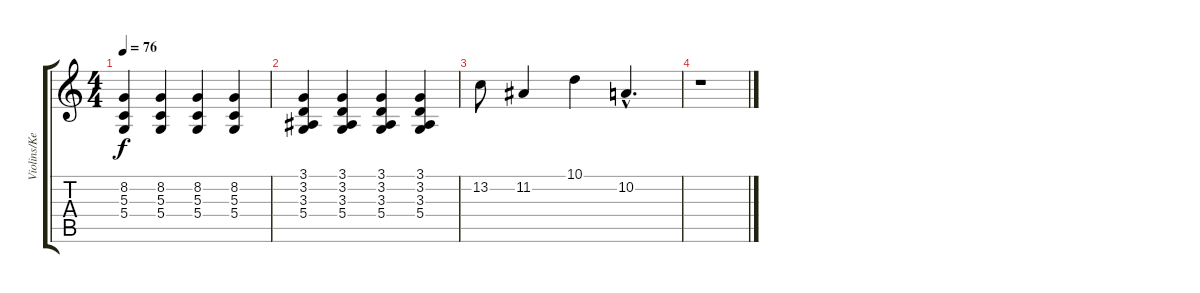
\track ("Violins/Keys" "Violins/Ke") {instrument tremolostrings}
\staff {score tabs}
\tuning (E4 B3 G3 D3 A2 E2) {hide}
\ts (4 4)
\tempo 76
\clef g2
\ks c
(8.2 5.3 5.4).4{dy f volume 10 instrument pizzicatostrings} (8.2 5.3 5.4).4 (8.2 5.3 5.4).4 (8.2 5.3 5.4).4 |
(3.1 3.2 3.3 5.4).4 (3.1 3.2 3.3 5.4).4 (3.1 3.2 3.3 5.4).4 (3.1 3.2 3.3 5.4).4 |
13.2.8{volume 13 instrument tremolostrings} 11.2.4 10.1.4 10.2{hac}.4{d} |
r.1
